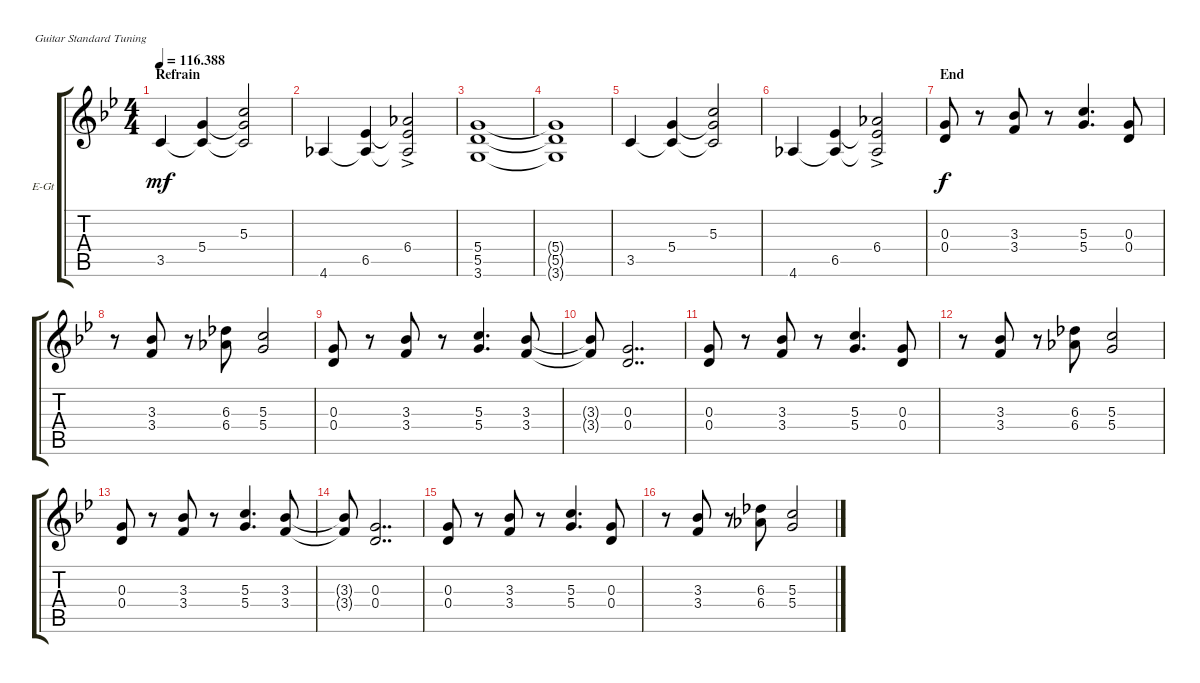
\bracketExtendMode groupsimilarinstruments
\firstSystemTrackNameOrientation horizontal
\otherSystemsTrackNameOrientation horizontal
\track ("Electric Guitar 1" "E-Gt") {instrument distortionguitar}
\staff {score tabs}
\tuning (E4 B3 G3 D3 A2 E2)
\ts (4 4)
\section ("" "Refrain")
\tempo
116.388
\accidentals auto
\clef g2
\ottava regular
\simile none
\ks gminor
3.5.4{dy mf} (5.4 3.5{t}).4 (5.3 5.4{t} 3.5{t}).2 |
4.6.4 (6.5 4.6{t}).4 (6.4{ac} 6.5{t} 4.6{t}).2 |
(3.6 5.5 5.4).1 |
(5.4{t} 5.5{t} 3.6{t}).1 |
3.5.4 (5.4 3.5{t}).4 (5.3 5.4{t} 3.5{t}).2 |
4.6.4 (6.5 4.6{t}).4 (6.4{ac} 6.5{t} 4.6{t}).2 |
\section ("" "End")
(0.4 0.3).8{dy f} r.8 (3.3 3.4).8 r.8 (5.4 5.3).4{d} (0.4 0.3).8 |
r.8 (3.3 3.4).8 r.8 (6.3 6.4).8 (5.3 5.4).2 |
(0.4 0.3).8 r.8 (3.3 3.4).8 r.8 (5.4 5.3).4{d} (3.4 3.3).8 |
(3.4{t} 3.3{t}).8 (0.4 0.3).2{dd} |
(0.4 0.3).8 r.8 (3.3 3.4).8 r.8 (5.4 5.3).4{d} (0.4 0.3).8 |
r.8 (3.3 3.4).8 r.8 (6.3 6.4).8 (5.3 5.4).2 |
(0.4 0.3).8 r.8 (3.3 3.4).8 r.8 (5.4 5.3).4{d} (3.4 3.3).8 |
(3.4{t} 3.3{t}).8 (0.4 0.3).2{dd} |
(0.4 0.3).8 r.8 (3.3 3.4).8 r.8 (5.4 5.3).4{d} (0.4 0.3).8 |
r.8 (3.3 3.4).8 r.8 (6.3 6.4).8 (5.3 5.4).2
